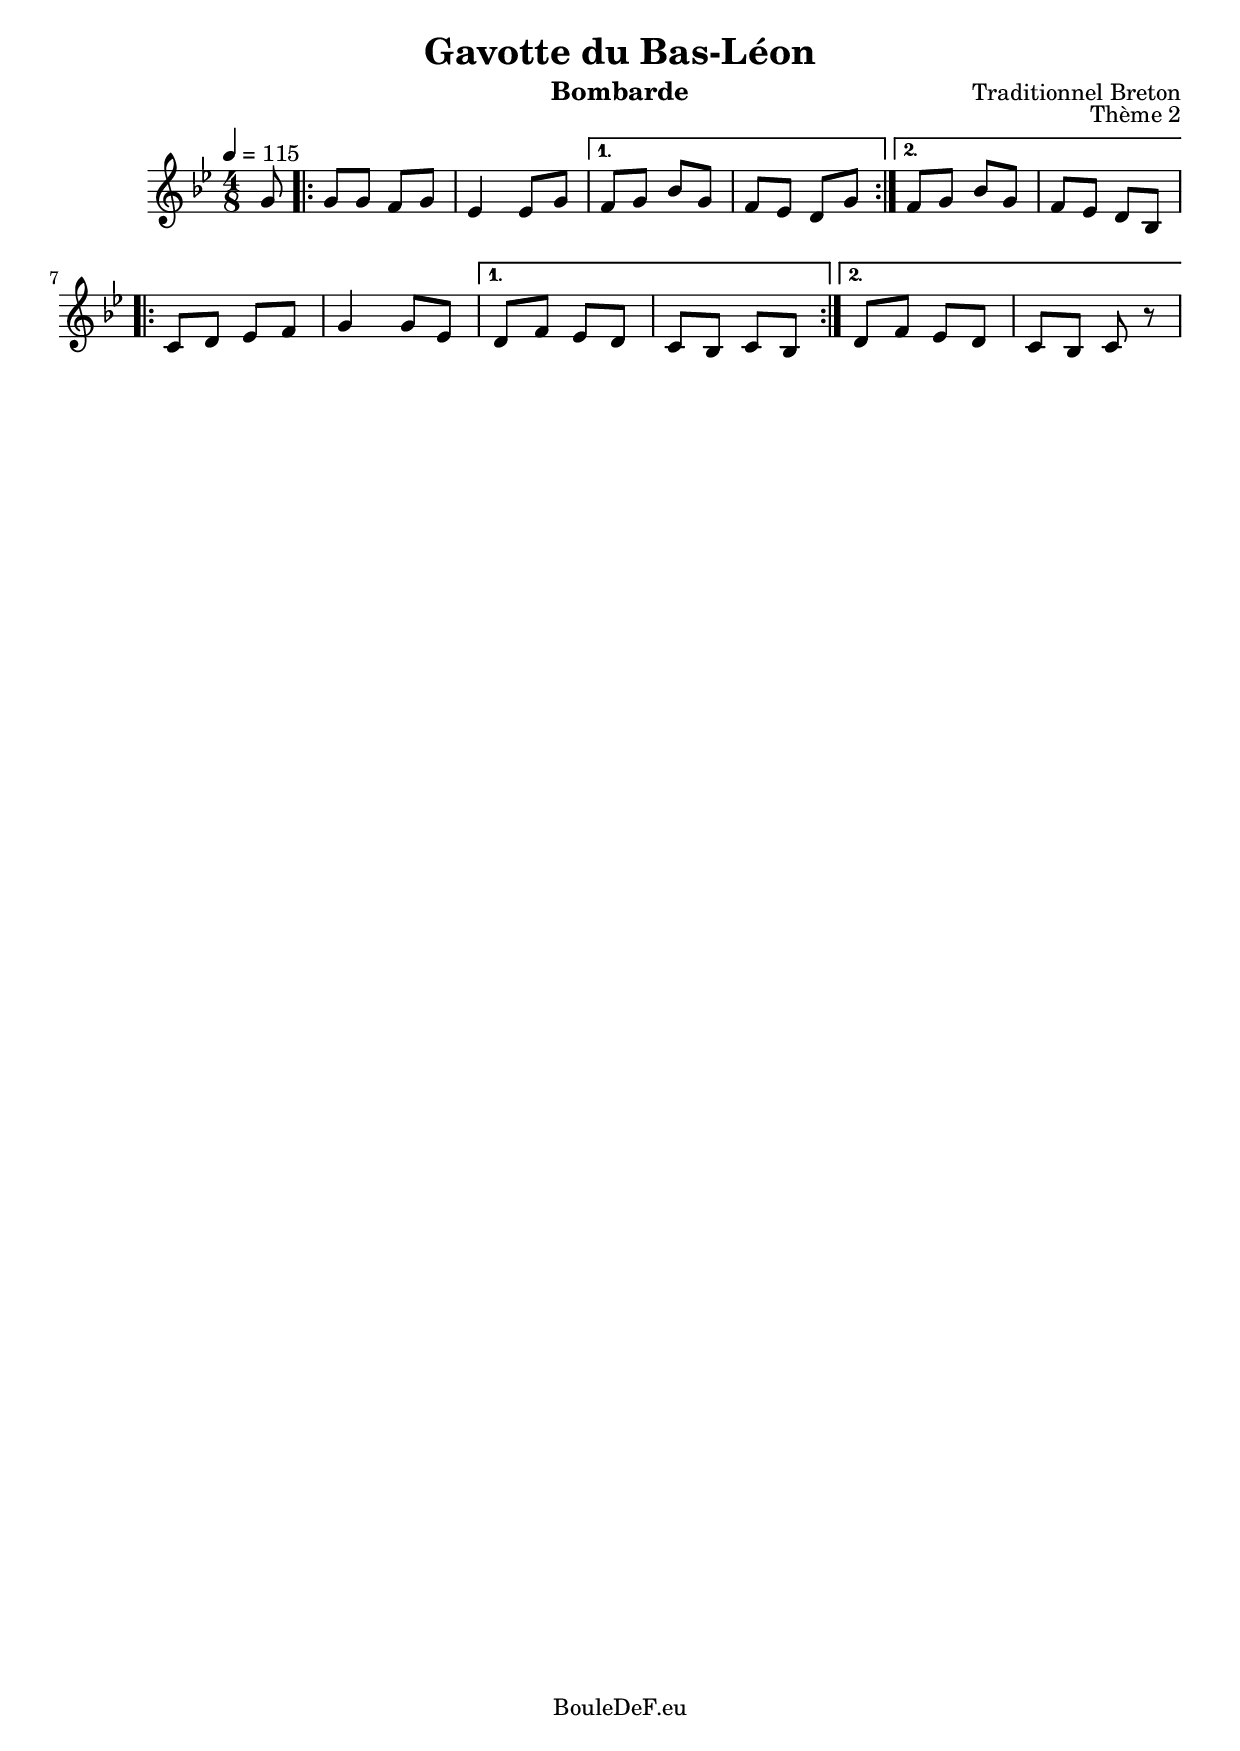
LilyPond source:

\version "2.16.2"
\include "italiano.ly"

\header {
	title = "Gavotte du Bas-Léon"
	composer = "Traditionnel Breton"
	instrument = "Bombarde"
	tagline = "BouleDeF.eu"
}

\score {
	\new Staff \relative sib {
		\clef "treble"
		\key sib \major
		\time 4/8
		\tempo 4 = 115

		\partial 8 sol'8
		\repeat volta 2 {
			| sol sol fa sol
			| mib4 mib8 sol
		}
		\alternative {
			{| fa sol sib sol | fa mib re sol}
			{| fa sol sib sol | fa mib re sib}
		}
		\repeat volta 2 {
			| do re mib fa
			| sol4 sol8 mib
		}
		\alternative {
			{| re fa mib re | do sib do sib }
			{| re fa mib re do sib do r}
		}
	}
	\header {
		opus = "Thème 2"
	}
}

